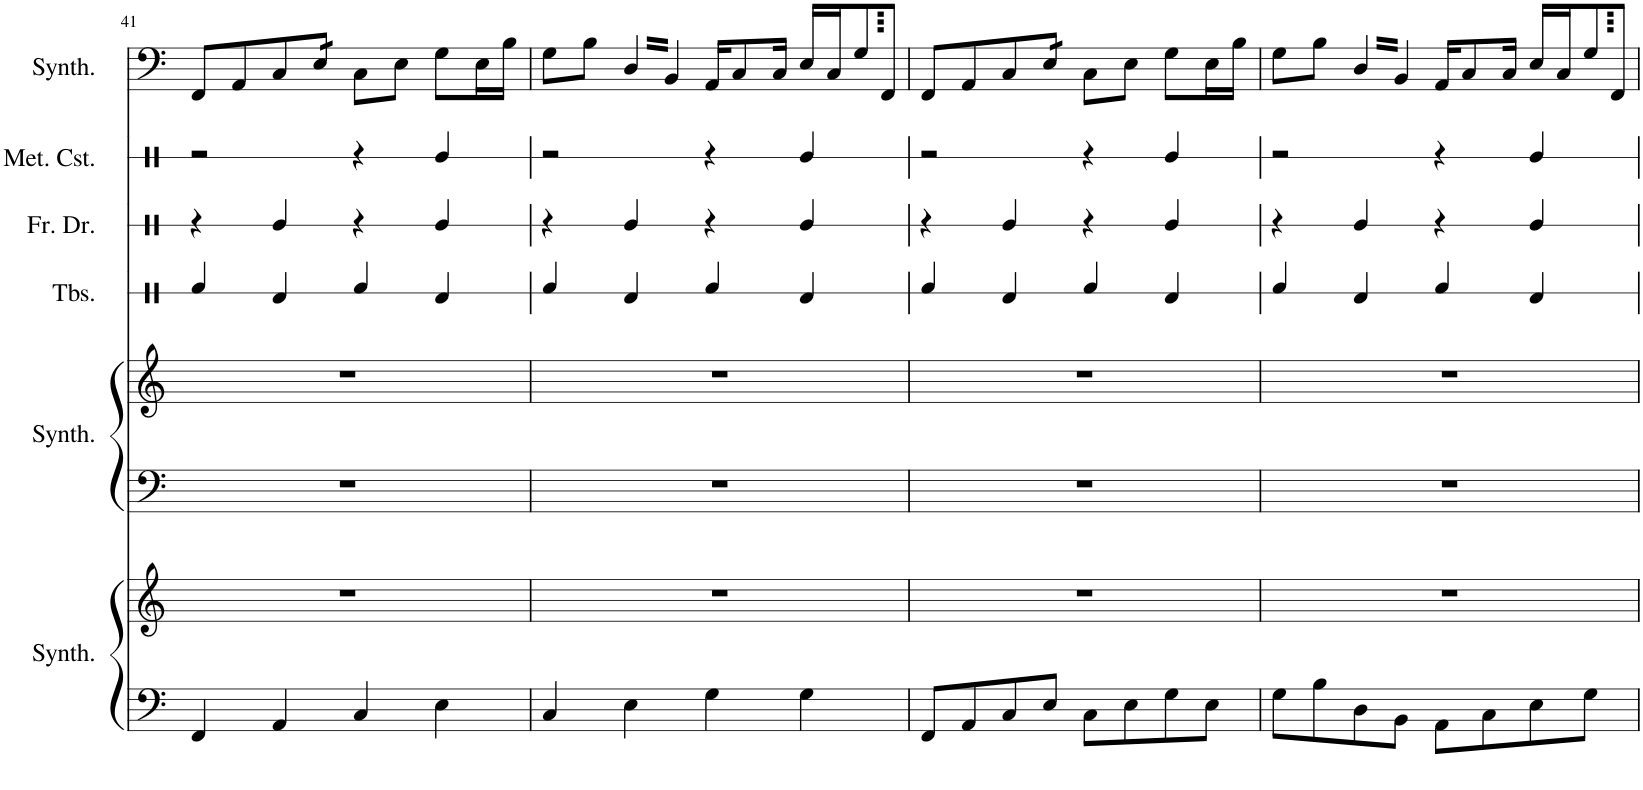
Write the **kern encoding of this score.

**kern	**kern	**kern	**kern	**kern	**kern	**kern	**kern
*part6	*part6	*part5	*part5	*part4	*part3	*part2	*part1
*staff8	*staff7	*staff6	*staff5	*staff4	*staff3	*staff2	*staff1
*I"Sine Synthesizer	*	*I"Brightness Synthesizer	*	*I"Tablas	*I"Frame Drum	*I"Metal Castanets	*I"Poly Synthesizer
*I'Synth.	*	*I'Synth.	*	*I'Tbs.	*I'Fr. Dr.	*I'Met. Cst.	*I'Synth.
!!LO:PB:g=z
*clefF4	*clefG2	*clefF4	*clefG2	*clefX	*clefX	*clefX	*clefF4
*k[]	*k[]	*k[]	*k[]	*k[]	*k[]	*k[]	*k[]
*M4/4	*M4/4	*M4/4	*M4/4	*M4/4	*M4/4	*M4/4	*M4/4
=41	=41	=41	=41	=41	=41	=41	=41
4FF/	1r	1r	1r	4Rf/	4r	2r	8FF/L
.	.	.	.	.	.	.	8AA/
4AA/	.	.	.	4Rd/	4Re/	.	8C/
*	*	*	*	*	*	*	*tremolo
.	.	.	.	.	.	.	16E/
.	.	.	.	.	.	.	16E/JJ
*	*	*	*	*	*	*	*Xtremolo
4C/	.	.	.	4Rf/	4r	4r	8C\L
.	.	.	.	.	.	.	8E\J
4E\	.	.	.	4Rd/	4Re/	4Re/	8G\L
.	.	.	.	.	.	.	16E\L
.	.	.	.	.	.	.	16B\JJ
=42	=42	=42	=42	=42	=42	=42	=42
4C/	1r	1r	1r	4Rf/	4r	2r	8G\L
.	.	.	.	.	.	.	8B\J
*	*	*	*	*	*	*	*tremolo
4E\	.	.	.	4Rd/	4Re/	.	32D/LLL
.	.	.	.	.	.	.	32BB/
.	.	.	.	.	.	.	32D/
.	.	.	.	.	.	.	32BB/
.	.	.	.	.	.	.	32D/
.	.	.	.	.	.	.	32BB/
.	.	.	.	.	.	.	32D/
.	.	.	.	.	.	.	32BB/JJJ
*	*	*	*	*	*	*	*Xtremolo
4G\	.	.	.	4Rf/	4r	4r	16AA/KL
.	.	.	.	.	.	.	.
.	.	.	.	.	.	.	8C/
.	.	.	.	.	.	.	.
.	.	.	.	.	.	.	16C/Jk
4G\	.	.	.	4Rd/	4Re/	4Re/	16E/LL
.	.	.	.	.	.	.	16C/J
*	*	*	*	*	*	*	*tremolo
.	.	.	.	.	.	.	64G/LLLL
.	.	.	.	.	.	.	64FF/
.	.	.	.	.	.	.	64G/
.	.	.	.	.	.	.	64FF/
.	.	.	.	.	.	.	64G/
.	.	.	.	.	.	.	64FF/
.	.	.	.	.	.	.	64G/
.	.	.	.	.	.	.	64FF/JJJJ
*	*	*	*	*	*	*	*Xtremolo
=43	=43	=43	=43	=43	=43	=43	=43
8FF/L	1r	1r	1r	4Rf/	4r	2r	8FF/L
.	.	.	.	.	.	.	.
.	.	.	.	.	.	.	.
.	.	.	.	.	.	.	.
8AA/	.	.	.	.	.	.	8AA/
8C/	.	.	.	4Rd/	4Re/	.	8C/
*	*	*	*	*	*	*	*tremolo
8E/J	.	.	.	.	.	.	16E/
.	.	.	.	.	.	.	16E/JJ
*	*	*	*	*	*	*	*Xtremolo
8C\L	.	.	.	4Rf/	4r	4r	8C\L
8E\	.	.	.	.	.	.	8E\J
8G\	.	.	.	4Rd/	4Re/	4Re/	8G\L
8E\J	.	.	.	.	.	.	16E\L
.	.	.	.	.	.	.	16B\JJ
=44	=44	=44	=44	=44	=44	=44	=44
8G\L	1r	1r	1r	4Rf/	4r	2r	8G\L
8B\	.	.	.	.	.	.	8B\J
*	*	*	*	*	*	*	*tremolo
8D\	.	.	.	4Rd/	4Re/	.	32D/LLL
.	.	.	.	.	.	.	32BB/
.	.	.	.	.	.	.	32D/
.	.	.	.	.	.	.	32BB/
8BB\J	.	.	.	.	.	.	32D/
.	.	.	.	.	.	.	32BB/
.	.	.	.	.	.	.	32D/
.	.	.	.	.	.	.	32BB/JJJ
*	*	*	*	*	*	*	*Xtremolo
8AA\L	.	.	.	4Rf/	4r	4r	16AA/KL
.	.	.	.	.	.	.	.
.	.	.	.	.	.	.	8C/
.	.	.	.	.	.	.	.
8C\	.	.	.	.	.	.	.
.	.	.	.	.	.	.	16C/Jk
8E\	.	.	.	4Rd/	4Re/	4Re/	16E/LL
.	.	.	.	.	.	.	16C/J
*	*	*	*	*	*	*	*tremolo
8G\J	.	.	.	.	.	.	64G/LLLL
.	.	.	.	.	.	.	64FF/
.	.	.	.	.	.	.	64G/
.	.	.	.	.	.	.	64FF/
.	.	.	.	.	.	.	64G/
.	.	.	.	.	.	.	64FF/
.	.	.	.	.	.	.	64G/
.	.	.	.	.	.	.	64FF/JJJJ
*	*	*	*	*	*	*	*Xtremolo
.	.	.	.	.	.	.	.
.	.	.	.	.	.	.	.
.	.	.	.	.	.	.	.
.	.	.	.	.	.	.	.
=	=	=	=	=	=	=	=
*-	*-	*-	*-	*-	*-	*-	*-
